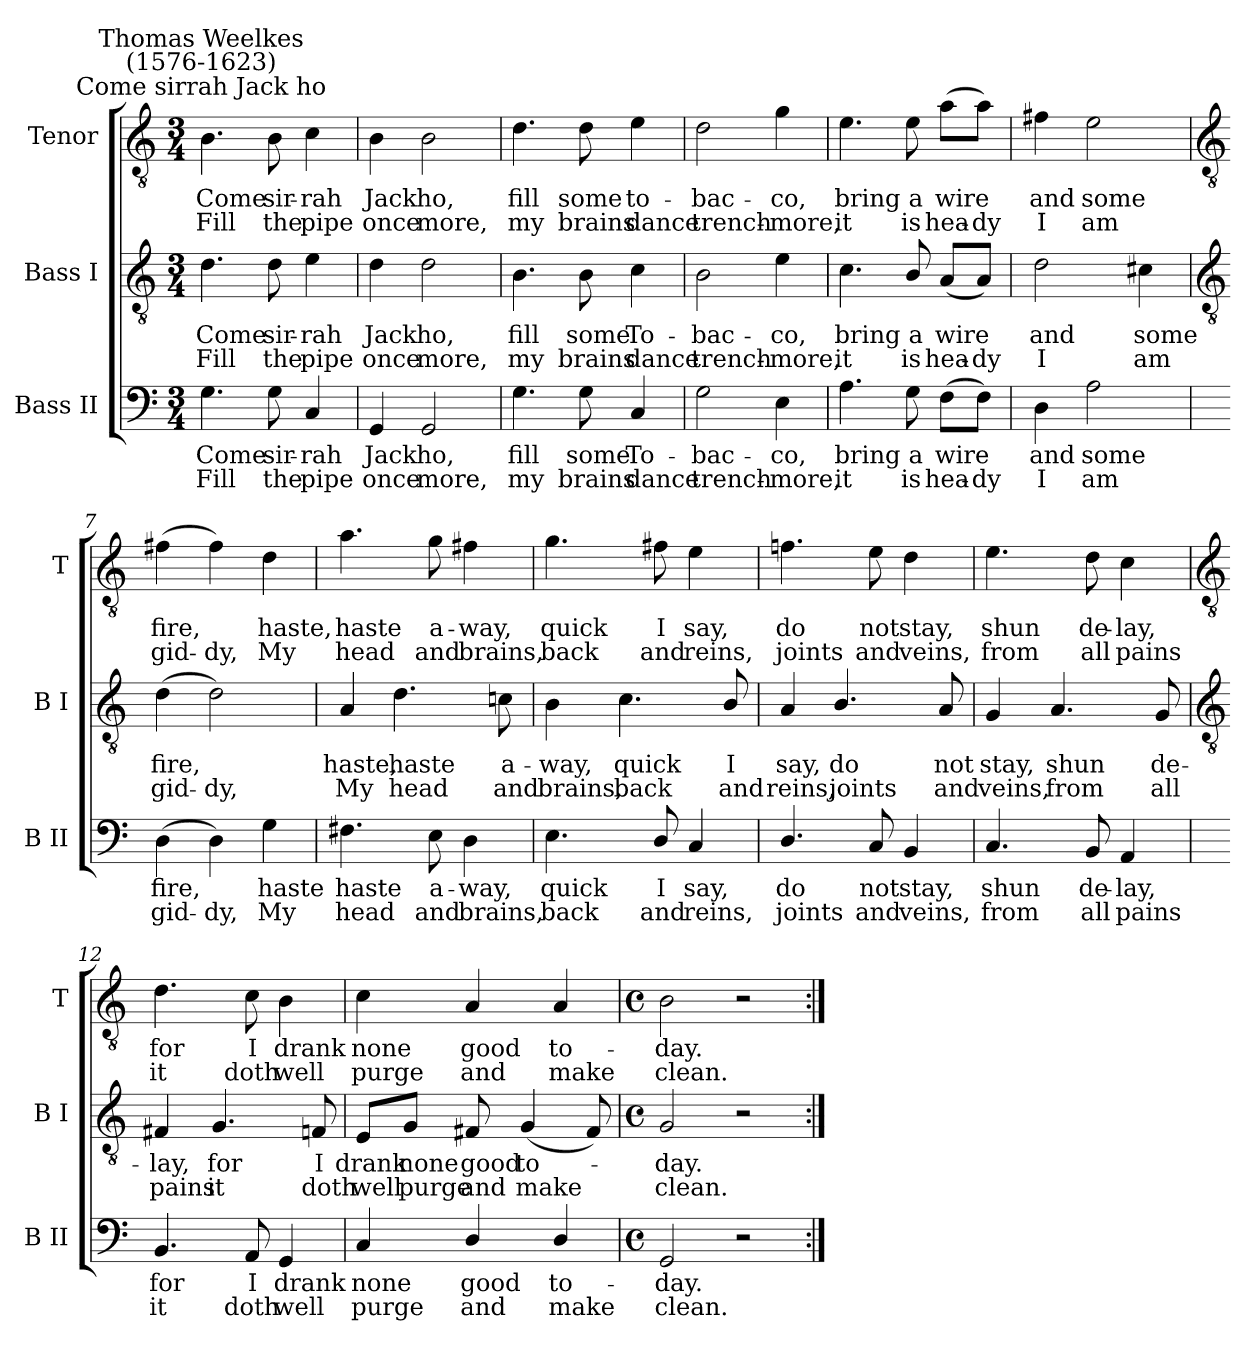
**kern	**text	**text	**kern	**text	**text	**kern	**text	**text
*part3	*part3	*part3	*part2	*part2	*part2	*part1	*part1	*part1
*staff3	*staff3	*staff3	*staff2	*staff2	*staff2	*staff1	*staff1	*staff1
*I"Bass II	*	*	*I"Bass I	*	*	*I"Tenor	*	*
*I'B II	*	*	*I'B I	*	*	*I'T	*	*
*clefF4	*	*	*clefGv2	*	*	*clefGv2	*	*
*k[]	*	*	*k[]	*	*	*k[]	*	*
*C:	*	*	*C:	*	*	*C:	*	*
*M3/4	*	*	*M3/4	*	*	*M3/4	*	*
=1	=1	=1	=1	=1	=1	=1	=1	=1
!	!	!	!	!	!	!LO:TX:a:cj:t=Come sirrah Jack ho	!	!
!	!	!	!	!	!	!LO:TX:a:cj:t=Thomas Weelkes\n(1576-1623)	!	!
!	!LO:LY:b	!LO:LY:b	!	!LO:LY:b	!LO:LY:b	!	!LO:LY:b	!LO:LY:b
4.G	Come	Fill	4.d	Come	Fill	4.B	Come	Fill
!	!LO:LY:b	!LO:LY:b	!	!LO:LY:b	!LO:LY:b	!	!LO:LY:b	!LO:LY:b
8G	sir-	-the	8d	sir-	-the	8B	sir-	-the
!	!LO:LY:b	!LO:LY:b	!	!LO:LY:b	!LO:LY:b	!	!LO:LY:b	!LO:LY:b
4C	rah	pipe	4e	rah	pipe	4c	rah	pipe
=2	=2	=2	=2	=2	=2	=2	=2	=2
!	!LO:LY:b	!LO:LY:b	!	!LO:LY:b	!LO:LY:b	!	!LO:LY:b	!LO:LY:b
4GG	Jack	once	4d	Jack	once	4B	Jack	once
!	!LO:LY:b	!LO:LY:b	!	!LO:LY:b	!LO:LY:b	!	!LO:LY:b	!LO:LY:b
2GG	ho,	more,	2d	ho,	more,	2B	ho,	more,
=3	=3	=3	=3	=3	=3	=3	=3	=3
!	!LO:LY:b	!LO:LY:b	!	!LO:LY:b	!LO:LY:b	!	!LO:LY:b	!LO:LY:b
4.G	fill	my	4.B	fill	my	4.d	fill	my
!	!LO:LY:b	!LO:LY:b	!	!LO:LY:b	!LO:LY:b	!	!LO:LY:b	!LO:LY:b
8G	some	brains	8B	some	brains	8d	some	brains
!	!LO:LY:b	!LO:LY:b	!	!LO:LY:b	!LO:LY:b	!	!LO:LY:b	!LO:LY:b
4C	To-	-dance	4c	To-	-dance	4e	to-	-dance
=4	=4	=4	=4	=4	=4	=4	=4	=4
!	!LO:LY:b	!LO:LY:b	!	!LO:LY:b	!LO:LY:b	!	!LO:LY:b	!LO:LY:b
2G	bac-	-trench-	2B	bac-	-trench-	2d	bac-	-trench-
!	!LO:LY:b	!LO:LY:b	!	!LO:LY:b	!LO:LY:b	!	!LO:LY:b	!LO:LY:b
4E	-co,	more,	4e	-co,	more,	4g	-co,	more,
=5	=5	=5	=5	=5	=5	=5	=5	=5
!	!LO:LY:b	!LO:LY:b	!	!LO:LY:b	!LO:LY:b	!	!LO:LY:b	!LO:LY:b
4.A	bring	it	4.c	bring	it	4.e	bring	it
!	!LO:LY:b	!LO:LY:b	!	!LO:LY:b	!LO:LY:b	!	!LO:LY:b	!LO:LY:b
8G	a	is	8B/	a	is	8e	a	is
!	!LO:LY:b	!LO:LY:b	!	!LO:LY:b	!LO:LY:b	!	!LO:LY:b	!LO:LY:b
(>8F\L	wire	hea-	(<8A/L	wire	hea-	(>8a\L	wire	hea-
!	!	!LO:LY:b	!	!	!LO:LY:b	!	!	!LO:LY:b
8F\J)	.	-dy	8A/J)	.	-dy	8a\J)	.	-dy
=6	=6	=6	=6	=6	=6	=6	=6	=6
!	!LO:LY:b	!LO:LY:b	!	!LO:LY:b	!LO:LY:b	!	!LO:LY:b	!LO:LY:b
4D	and	I	2d	and	I	4f#X	and	I
!	!LO:LY:b	!LO:LY:b	!	!	!	!	!LO:LY:b	!LO:LY:b
2A	some	am	.	.	.	2e	some	am
!	!	!	!	!LO:LY:b	!LO:LY:b	!	!	!
.	.	.	4c#X	some	am	.	.	.
!!LO:LB:g=z
=7	=7	=7	=7	=7	=7	=7	=7	=7
*	*	*	*clefGv2	*	*	*clefGv2	*	*
!	!LO:LY:b	!LO:LY:b	!	!LO:LY:b	!LO:LY:b	!	!LO:LY:b	!LO:LY:b
(>4D	fire,	gid-	(>4d	fire,	gid-	(>4f#X	fire,	gid-
!	!	!LO:LY:b	!	!	!LO:LY:b	!	!	!LO:LY:b
4D)	.	-dy,	2d)	.	-dy,	4f#)	.	-dy,
!	!LO:LY:b	!LO:LY:b	!	!	!	!	!LO:LY:b	!LO:LY:b
4G	haste	My	.	.	.	4d	haste,	My
=8	=8	=8	=8	=8	=8	=8	=8	=8
!	!LO:LY:b	!LO:LY:b	!	!LO:LY:b	!LO:LY:b	!	!LO:LY:b	!LO:LY:b
4.F#X	haste	head	4A	haste,	My	4.a	haste	head
!	!	!	!	!LO:LY:b	!LO:LY:b	!	!	!
.	.	.	4.d	haste	head	.	.	.
!	!LO:LY:b	!LO:LY:b	!	!	!	!	!LO:LY:b	!LO:LY:b
8E	a-	-and	.	.	.	8g	a-	-and
!	!LO:LY:b	!LO:LY:b	!	!	!	!	!LO:LY:b	!LO:LY:b
4D	way,	brains,	.	.	.	4f#X	way,	brains,
!	!	!	!	!LO:LY:b	!LO:LY:b	!	!	!
.	.	.	8cn	a-	-and	.	.	.
=9	=9	=9	=9	=9	=9	=9	=9	=9
!	!LO:LY:b	!LO:LY:b	!	!LO:LY:b	!LO:LY:b	!	!LO:LY:b	!LO:LY:b
4.E	quick	back	4B	way,	brains,	4.g	quick	back
!	!	!	!	!LO:LY:b	!LO:LY:b	!	!	!
.	.	.	4.c	quick	back	.	.	.
!	!LO:LY:b	!LO:LY:b	!	!	!	!	!LO:LY:b	!LO:LY:b
8D/	I	and	.	.	.	8f#X	I	and
!	!LO:LY:b	!LO:LY:b	!	!	!	!	!LO:LY:b	!LO:LY:b
4C	say,	reins,	.	.	.	4e	say,	reins,
!	!	!	!	!LO:LY:b	!LO:LY:b	!	!	!
.	.	.	8B/	I	and	.	.	.
=10	=10	=10	=10	=10	=10	=10	=10	=10
!	!LO:LY:b	!LO:LY:b	!	!LO:LY:b	!LO:LY:b	!	!LO:LY:b	!LO:LY:b
4.D/	do	joints	4A	say,	reins,	4.fn	do	joints
!	!	!	!	!LO:LY:b	!LO:LY:b	!	!	!
.	.	.	4.B/	do	joints	.	.	.
!	!LO:LY:b	!LO:LY:b	!	!	!	!	!LO:LY:b	!LO:LY:b
8C/	not	and	.	.	.	8e	not	and
!	!LO:LY:b	!LO:LY:b	!	!	!	!	!LO:LY:b	!LO:LY:b
4BB	stay,	veins,	.	.	.	4d	stay,	veins,
!	!	!	!	!LO:LY:b	!LO:LY:b	!	!	!
.	.	.	8A	not	and	.	.	.
=11	=11	=11	=11	=11	=11	=11	=11	=11
!	!LO:LY:b	!LO:LY:b	!	!LO:LY:b	!LO:LY:b	!	!LO:LY:b	!LO:LY:b
4.C	shun	from	4G	stay,	veins,	4.e	shun	from
!	!	!	!	!LO:LY:b	!LO:LY:b	!	!	!
.	.	.	4.A	shun	from	.	.	.
!	!LO:LY:b	!LO:LY:b	!	!	!	!	!LO:LY:b	!LO:LY:b
8BB	de-	-all	.	.	.	8d	de-	-all
!	!LO:LY:b	!LO:LY:b	!	!	!	!	!LO:LY:b	!LO:LY:b
4AA	lay,	pains	.	.	.	4c	lay,	pains
!	!	!	!	!LO:LY:b	!LO:LY:b	!	!	!
.	.	.	8G	de-	-all	.	.	.
!!LO:LB:g=z
=12	=12	=12	=12	=12	=12	=12	=12	=12
*	*	*	*clefGv2	*	*	*clefGv2	*	*
!	!LO:LY:b	!LO:LY:b	!	!LO:LY:b	!LO:LY:b	!	!LO:LY:b	!LO:LY:b
4.BB	for	it	4F#X	lay,	pains	4.d	for	it
!	!	!	!	!LO:LY:b	!LO:LY:b	!	!	!
.	.	.	4.G	for	it	.	.	.
!	!LO:LY:b	!LO:LY:b	!	!	!	!	!LO:LY:b	!LO:LY:b
8AA	I	doth	.	.	.	8c	I	doth
!	!LO:LY:b	!LO:LY:b	!	!	!	!	!LO:LY:b	!LO:LY:b
4GG	drank	well	.	.	.	4B	drank	well
!	!	!	!	!LO:LY:b	!LO:LY:b	!	!	!
.	.	.	8Fn	I	doth	.	.	.
=13	=13	=13	=13	=13	=13	=13	=13	=13
!	!LO:LY:b	!LO:LY:b	!	!LO:LY:b	!LO:LY:b	!	!LO:LY:b	!LO:LY:b
4C	none	purge	8E/L	drank	well	4c	none	purge
!	!	!	!	!LO:LY:b	!LO:LY:b	!	!	!
.	.	.	8G/J	none	purge	.	.	.
!	!LO:LY:b	!LO:LY:b	!	!LO:LY:b	!LO:LY:b	!	!LO:LY:b	!LO:LY:b
4D/	good	and	8F#X	good	and	4A	good	and
!	!	!	!	!LO:LY:b	!LO:LY:b	!	!	!
.	.	.	(<4G	to-	make	.	.	.
!	!LO:LY:b	!LO:LY:b	!	!	!	!	!LO:LY:b	!LO:LY:b
4D/	to-	-make	.	.	.	4A	to-	-make
.	.	.	8F#)	.	.	.	.	.
=14	=14	=14	=14	=14	=14	=14	=14	=14
*M4/4	*	*	*M4/4	*	*	*M4/4	*	*
*met(c)	*	*	*met(c)	*	*	*met(c)	*	*
!	!LO:LY:b	!LO:LY:b	!	!LO:LY:b	!LO:LY:b	!	!LO:LY:b	!LO:LY:b
2GG	day.	clean.	2G	day.	clean.	2B	day.	clean.
2r	.	.	2r	.	.	2r	.	.
=:|!	=:|!	=:|!	=:|!	=:|!	=:|!	=:|!	=:|!	=:|!
*-	*-	*-	*-	*-	*-	*-	*-	*-
